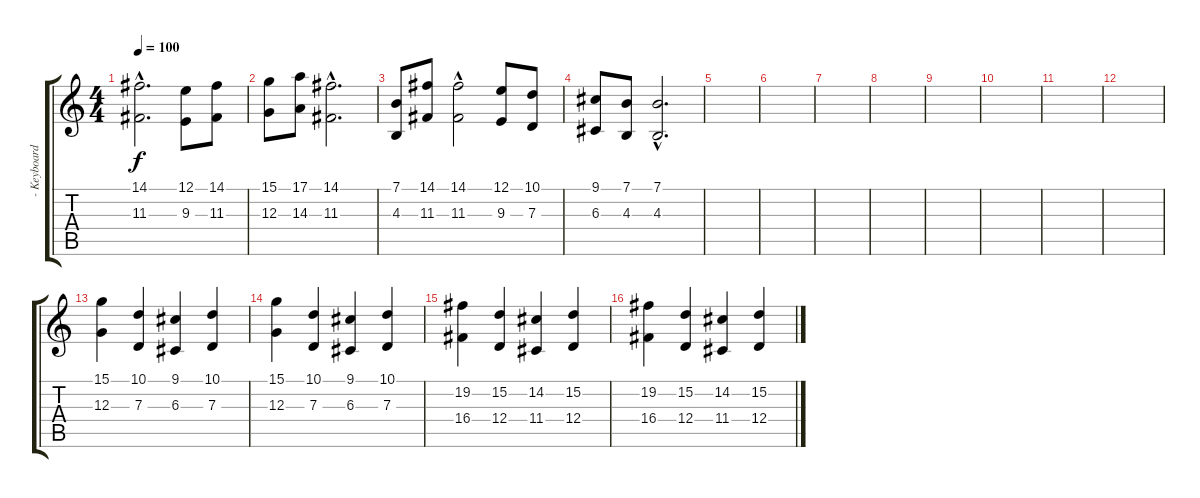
\track ("- Keyboard / Layer" "- Keyboard") {instrument pad8sweep}
\staff {score tabs}
\tuning (E4 B3 G3 D3 A2 E2) {hide}
\ts (4 4)
\tempo 100
\clef g2
\ks c
(14.1{hac} 11.3{hac}).2{d dy f} (12.1 9.3).8 (14.1 11.3).8 |
(15.1 12.3).8 (17.1 14.3).8 (14.1{hac} 11.3{hac}).2{d} |
(7.1 4.3).8 (14.1 11.3).8 (14.1{hac} 11.3).2 (12.1 9.3).8 (10.1 7.3).8 |
(9.1 6.3).8 (7.1 4.3).8 (7.1{hac} 4.3{hac}).2{d} |
|
|
|
|
|
|
|
|
(15.1 12.3).4{volume 12} (10.1 7.3).4 (9.1 6.3).4 (10.1 7.3).4 |
(15.1 12.3).4 (10.1 7.3).4 (9.1 6.3).4 (10.1 7.3).4 |
(19.2 16.4).4 (15.2 12.4).4 (14.2 11.4).4 (15.2 12.4).4 |
(19.2 16.4).4 (15.2 12.4).4 (14.2 11.4).4 (15.2 12.4).4
